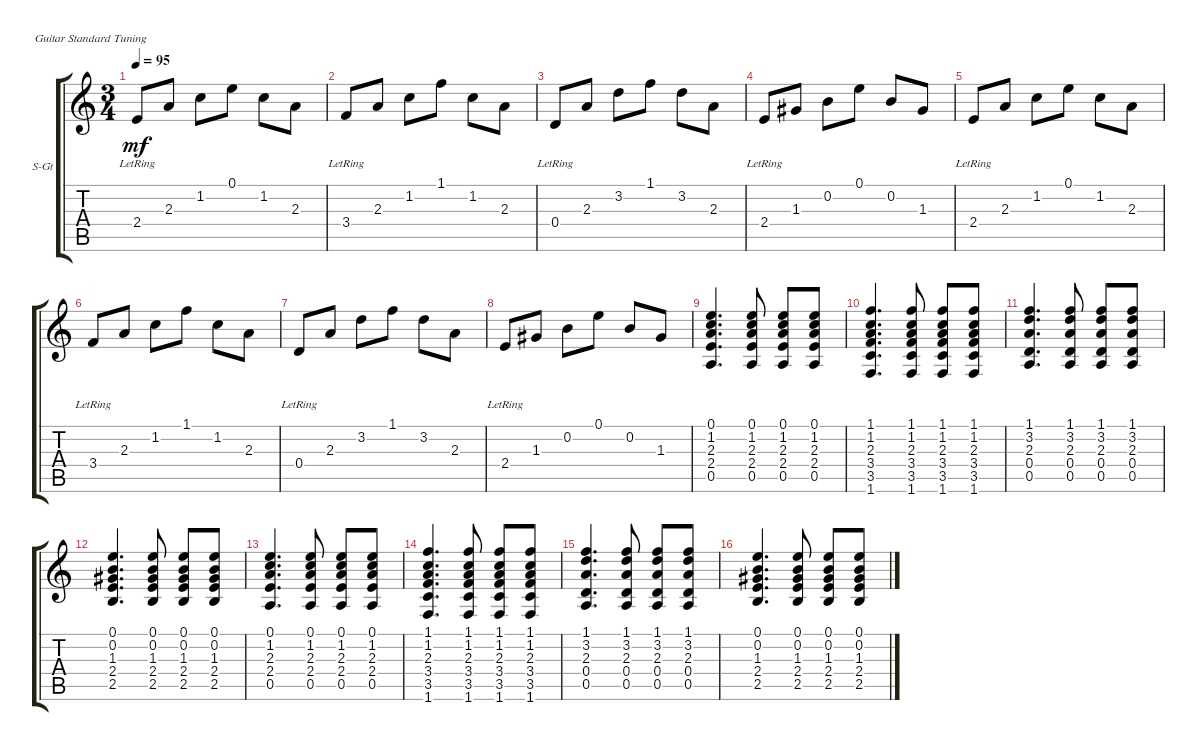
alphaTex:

\defaultSystemsLayout 4
\bracketExtendMode groupsimilarinstruments
\firstSystemTrackNameOrientation horizontal
\otherSystemsTrackNameOrientation horizontal
\track ("Steel Guitar" "S-Gt") {instrument acousticguitarsteel}
\staff {score tabs}
\tuning (E4 B3 G3 D3 A2 E2)
\ts (3 4)
\tempo 95
\clef g2
\ks c
2.4{lr}.8{dy mf} 2.3.8 1.2.8 0.1.8 1.2.8 2.3.8 |
3.4{lr}.8 2.3.8 1.2.8 1.1.8 1.2.8 2.3.8 |
0.4{lr}.8 2.3.8 3.2.8 1.1.8 3.2.8 2.3.8 |
2.4{lr}.8 1.3.8 0.2.8 0.1.8 0.2.8 1.3.8 |
2.4{lr}.8 2.3.8 1.2.8 0.1.8 1.2.8 2.3.8 |
3.4{lr}.8 2.3.8 1.2.8 1.1.8 1.2.8 2.3.8 |
0.4{lr}.8 2.3.8 3.2.8 1.1.8 3.2.8 2.3.8 |
2.4{lr}.8{lyrics (0 "") lyrics (1 "") lyrics (2 "") lyrics (3 "") lyrics (4 "")} 1.3.8 0.2.8 0.1.8 0.2.8 1.3.8 |
(0.5 2.4 2.3 1.2 0.1).4{d} (0.5 2.4 2.3 1.2 0.1).8 (0.5 2.4 2.3 1.2 0.1).8 (0.5 2.4 2.3 1.2 0.1).8 |
(1.6 3.5 3.4 2.3 1.2 1.1).4{d} (1.6 3.5 3.4 2.3 1.2 1.1).8 (1.6 3.5 3.4 2.3 1.2 1.1).8 (1.6 3.5 3.4 2.3 1.2 1.1).8 |
(0.4 2.3 3.2 1.1 0.5).4{d} (0.4 2.3 3.2 1.1 0.5).8 (0.4 2.3 3.2 1.1 0.5).8 (0.4 2.3 3.2 1.1 0.5).8 |
(2.4 1.3 0.2 2.5 0.1).4{d} (2.4 1.3 0.2 2.5 0.1).8 (2.4 1.3 0.2 2.5 0.1).8 (2.4 1.3 0.2 2.5 0.1).8 |
(0.5 2.4 2.3 1.2 0.1).4{d} (0.5 2.4 2.3 1.2 0.1).8 (0.5 2.4 2.3 1.2 0.1).8 (0.5 2.4 2.3 1.2 0.1).8 |
(1.6 3.5 3.4 2.3 1.2 1.1).4{d} (1.6 3.5 3.4 2.3 1.2 1.1).8 (1.6 3.5 3.4 2.3 1.2 1.1).8 (1.6 3.5 3.4 2.3 1.2 1.1).8 |
(0.4 2.3 3.2 1.1 0.5).4{d} (0.4 2.3 3.2 1.1 0.5).8 (0.4 2.3 3.2 1.1 0.5).8 (0.4 2.3 3.2 1.1 0.5).8 |
(2.4 1.3 0.2 2.5 0.1).4{d} (2.4 1.3 0.2 2.5 0.1).8 (2.4 1.3 0.2 2.5 0.1).8 (2.4 1.3 0.2 2.5 0.1).8
